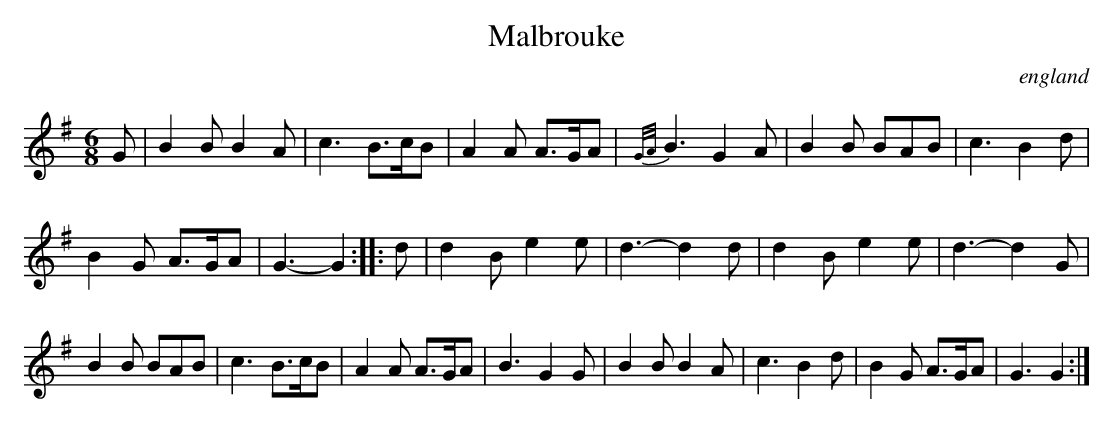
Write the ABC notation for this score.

X:1
T:Malbrouke
O:england
M:6/8
K:G
G|\
B2B B2A| c3 B>cB| \
A2A A>GA| {G/A/}B3 G2A|\
B2B BAB| c3 B2d|
B2G A>GA| G3-G2::\
d|\
d2B e2e| d3-d2d| \
d2Be2e| d3-d2G|
B2B BAB| c3 B>cB| \
A2A A>GA| B3 G2G|\
B2B B2A| c3 B2d| \
B2G A>GA| G3 G2:|
